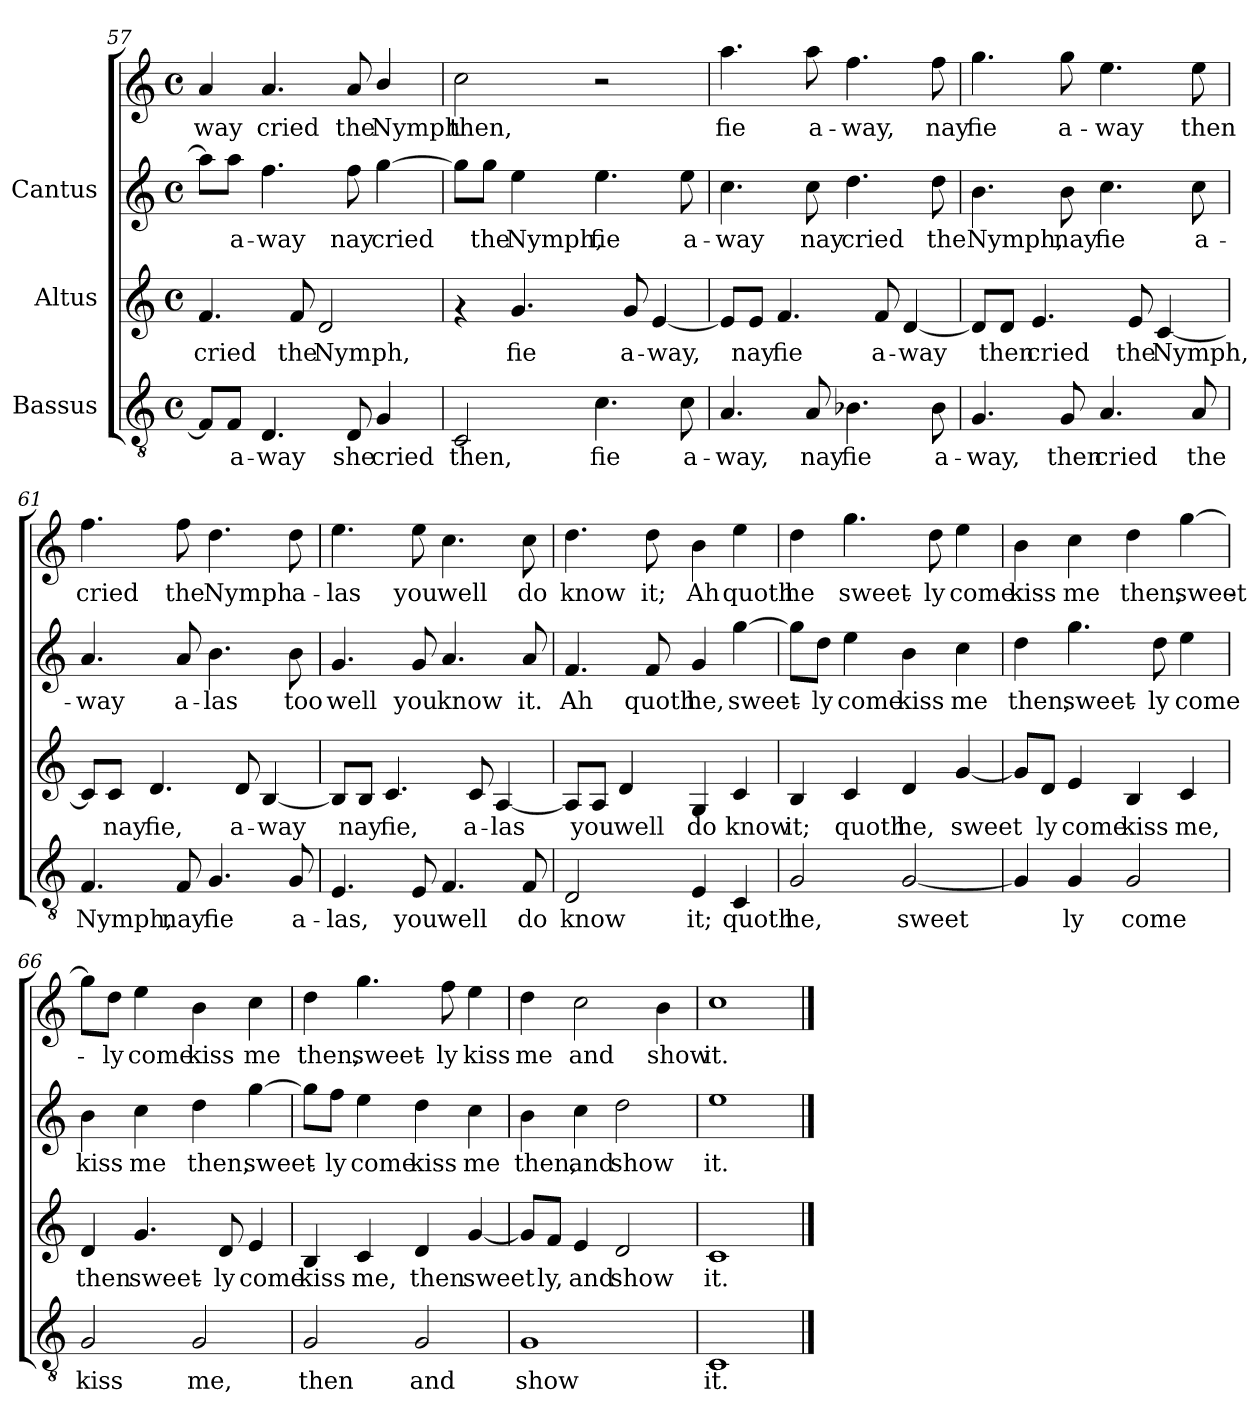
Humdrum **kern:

**kern	**text	**kern	**text	**kern	**text	**kern	**text
*part3	*part3	*part2	*part2	*part1	*part1	*part1	*part1
*staff4	*staff4	*staff3	*staff3	*staff2	*staff2	*staff1	*staff1
*I"Bassus	*	*I"Altus	*	*I"Cantus	*	*	*
*clefGv2	*	*clefG2	*	*clefG2	*	*clefG2	*
*M4/4	*	*M4/4	*	*M4/4	*	*M4/4	*
*met(c)	*	*met(c)	*	*met(c)	*	*met(c)	*
=57	=57	=57	=57	=57	=57	=57	=57
!	!LO:LY:b:cj	!	!LO:LY:b:cj	!	!LO:LY:b:cj	!	!LO:LY:b:cj
8F/L]	.	4.f/	cried	8aa\L]	.	4a/	way
!	!LO:LY:b:cj	!	!	!	!LO:LY:b:cj	!	!
8F/J	a-	.	.	8aa\J	a-	.	.
!	!LO:LY:b:cj	!	!	!	!LO:LY:b:cj	!	!LO:LY:b:cj
4.D/	-way	.	.	4.ff\	-way	4.a/	cried
!	!	!	!LO:LY:b:cj	!	!	!	!
.	.	8f/	the	.	.	.	.
!	!	!	!LO:LY:b:cj	!	!	!	!
.	.	2d/	Nymph,	.	.	.	.
!	!LO:LY:b:cj	!	!	!	!LO:LY:b:cj	!	!LO:LY:b:cj
8D/	she	.	.	8ff\	nay	8a/	the
!	!LO:LY:b:cj	!	!	!	!LO:LY:b:cj	!	!LO:LY:b:cj
4G/	cried	.	.	[>4gg\	cried	4b/	Nymph
=58	=58	=58	=58	=58	=58	=58	=58
!	!LO:LY:b:cj	!	!	!	!LO:LY:b:cj	!	!LO:LY:b:cj
2C/	then,	4rf	.	8gg\L]	.	2cc\	then,
!	!	!	!	!	!LO:LY:b:cj	!	!
.	.	.	.	8gg\J	the	.	.
!	!	!	!LO:LY:b:cj	!	!LO:LY:b:cj	!	!
.	.	4.g/	fie	4ee\	Nymph,	.	.
!	!LO:LY:b:cj	!	!	!	!LO:LY:b:cj	!	!
4.c\	fie	.	.	4.ee\	fie	2r	.
!	!	!	!LO:LY:b:cj	!	!	!	!
.	.	8g/	a-	.	.	.	.
!	!	!	!LO:LY:b:cj	!	!	!	!
.	.	[<4e/	-way,	.	.	.	.
!	!LO:LY:b:cj	!	!	!	!LO:LY:b:cj	!	!
8c\	a-	.	.	8ee\	a-	.	.
!!LO:LB:g=z
=59	=59	=59	=59	=59	=59	=59	=59
!	!LO:LY:b:cj	!	!LO:LY:b:cj	!	!LO:LY:b:cj	!	!LO:LY:b:cj
4.A/	-way,	8e/L]	.	4.cc\	way	4.aa\	-fie
!	!	!	!LO:LY:b:cj	!	!	!	!
.	.	8e/J	nay	.	.	.	.
!	!	!	!LO:LY:b:cj	!	!	!	!
.	.	4.f/	fie	.	.	.	.
!	!LO:LY:b:cj	!	!	!	!LO:LY:b:cj	!	!LO:LY:b:cj
8A/	nay	.	.	8cc\	nay	8aa\	a-
!	!LO:LY:b:cj	!	!	!	!LO:LY:b:cj	!	!LO:LY:b:cj
4.B-X\	fie	.	.	4.dd\	cried	4.ff\	-way,
!	!	!	!LO:LY:b:cj	!	!	!	!
.	.	8f/	a-	.	.	.	.
!	!	!	!LO:LY:b:cj	!	!	!	!
.	.	[<4d/	-way	.	.	.	.
!	!LO:LY:b:cj	!	!	!	!LO:LY:b:cj	!	!LO:LY:b:cj
8B-\	a-	.	.	8dd\	the	8ff\	nay
=60	=60	=60	=60	=60	=60	=60	=60
!	!LO:LY:b:cj	!	!LO:LY:b:cj	!	!LO:LY:b:cj	!	!LO:LY:b:cj
4.G/	-way,	8d/L]	.	4.b\	Nymph,	4.gg\	fie
!	!	!	!LO:LY:b:cj	!	!	!	!
.	.	8d/J	then	.	.	.	.
!	!	!	!LO:LY:b:cj	!	!	!	!
.	.	4.e/	cried	.	.	.	.
!	!LO:LY:b:cj	!	!	!	!LO:LY:b:cj	!	!LO:LY:b:cj
8G/	then	.	.	8b\	nay	8gg\	a-
!	!LO:LY:b:cj	!	!	!	!LO:LY:b:cj	!	!LO:LY:b:cj
4.A/	cried	.	.	4.cc\	fie	4.ee\	-way
!	!	!	!LO:LY:b:cj	!	!	!	!
.	.	8e/	the	.	.	.	.
!	!	!	!LO:LY:b:cj	!	!	!	!
.	.	[<4c/	Nymph,	.	.	.	.
!	!LO:LY:b:cj	!	!	!	!LO:LY:b:cj	!	!LO:LY:b:cj
8A/	the	.	.	8cc\	a-	8ee\	then
=61	=61	=61	=61	=61	=61	=61	=61
!	!LO:LY:b:cj	!	!LO:LY:b:cj	!	!LO:LY:b:cj	!	!LO:LY:b:cj
4.F/	Nymph,	8c/L]	.	4.a/	-way	4.ff\	-cried
!	!	!	!LO:LY:b:cj	!	!	!	!
.	.	8c/J	nay	.	.	.	.
!	!	!	!LO:LY:b:cj	!	!	!	!
.	.	4.d/	fie,	.	.	.	.
!	!LO:LY:b:cj	!	!	!	!LO:LY:b:cj	!	!LO:LY:b:cj
8F/	nay	.	.	8a/	a-	8ff\	the
!	!LO:LY:b:cj	!	!	!	!LO:LY:b:cj	!	!LO:LY:b:cj
4.G/	fie	.	.	4.b\	-las	4.dd\	Nymph
!	!	!	!LO:LY:b:cj	!	!	!	!
.	.	8d/	a-	.	.	.	.
!	!	!	!LO:LY:b:cj	!	!	!	!
.	.	[<4B/	-way	.	.	.	.
!	!LO:LY:b:cj	!	!	!	!LO:LY:b:cj	!	!LO:LY:b:cj
8G/	a-	.	.	8b\	too	8dd\	a-
=62	=62	=62	=62	=62	=62	=62	=62
!	!LO:LY:b:cj	!	!LO:LY:b:cj	!	!LO:LY:b:cj	!	!LO:LY:b:cj
4.E/	-las,	8B/L]	.	4.g/	well	4.ee\	las
!	!	!	!LO:LY:b:cj	!	!	!	!
.	.	8B/J	nay	.	.	.	.
!	!	!	!LO:LY:b:cj	!	!	!	!
.	.	4.c/	fie,	.	.	.	.
!	!LO:LY:b:cj	!	!	!	!LO:LY:b:cj	!	!LO:LY:b:cj
8E/	you	.	.	8g/	you	8ee\	you
!	!LO:LY:b:cj	!	!	!	!LO:LY:b:cj	!	!LO:LY:b:cj
4.F/	well	.	.	4.a/	know	4.cc\	well
!	!	!	!LO:LY:b:cj	!	!	!	!
.	.	8c/	a-	.	.	.	.
!	!	!	!LO:LY:b:cj	!	!	!	!
.	.	[<4A/	-las	.	.	.	.
!	!LO:LY:b:cj	!	!	!	!LO:LY:b:cj	!	!LO:LY:b:cj
8F/	do	.	.	8a/	it.	8cc\	do
!!LO:LB:g=z
=63	=63	=63	=63	=63	=63	=63	=63
!	!LO:LY:b:cj	!	!LO:LY:b:cj	!	!LO:LY:b:cj	!	!LO:LY:b:cj
2D/	know	8A/L]	.	4.f/	Ah	4.dd\	know
!	!	!	!LO:LY:b:cj	!	!	!	!
.	.	8A/J	you	.	.	.	.
!	!	!	!LO:LY:b:cj	!	!	!	!
.	.	4d/	well	.	.	.	.
!	!	!	!	!	!LO:LY:b:cj	!	!LO:LY:b:cj
.	.	.	.	8f/	quoth	8dd\	it;
!	!LO:LY:b:cj	!	!LO:LY:b:cj	!	!LO:LY:b:cj	!	!LO:LY:b:cj
4E/	it;	4G/	do	4g/	he,	4b\	Ah
!	!LO:LY:b:cj	!	!LO:LY:b:cj	!	!LO:LY:b:cj	!	!LO:LY:b:cj
4C/	quoth	4c/	know	[>4gg\	sweet-	4ee\	quoth
=64	=64	=64	=64	=64	=64	=64	=64
!	!LO:LY:b:cj	!	!LO:LY:b:cj	!	!LO:LY:b:cj	!	!LO:LY:b:cj
2G/	he,	4B/	it;	8gg\L]	.	4dd\	-he
!	!	!	!	!	!LO:LY:b:cj	!	!
.	.	.	.	8dd\J	ly	.	.
!	!	!	!LO:LY:b:cj	!	!LO:LY:b:cj	!	!LO:LY:b:cj
.	.	4c/	quoth	4ee\	come	4.gg\	sweet-
!	!LO:LY:b:cj	!	!LO:LY:b:cj	!	!LO:LY:b:cj	!	!
[<2G/	sweet-	4d/	he,	4b\	kiss	.	.
!	!	!	!	!	!	!	!LO:LY:b:cj
.	.	.	.	.	.	8dd\	-ly
!	!	!	!LO:LY:b:cj	!	!LO:LY:b:cj	!	!LO:LY:b:cj
.	.	[<4g/	sweet-	4cc\	me	4ee\	come
=65	=65	=65	=65	=65	=65	=65	=65
!	!LO:LY:b:cj	!	!LO:LY:b:cj	!	!LO:LY:b:cj	!	!LO:LY:b:cj
4G/]	-	8g/L]	-	4dd\	-then,	4b\	kiss
!	!	!	!LO:LY:b:cj	!	!	!	!
.	.	8d/J	ly	.	.	.	.
!	!LO:LY:b:cj	!	!LO:LY:b:cj	!	!LO:LY:b:cj	!	!LO:LY:b:cj
4G/	ly	4e/	come	4.gg\	sweet-	4cc\	me
!	!LO:LY:b:cj	!	!LO:LY:b:cj	!	!	!	!LO:LY:b:cj
2G/	come	4B/	kiss	.	.	4dd\	then,
!	!	!	!	!	!LO:LY:b:cj	!	!
.	.	.	.	8dd\	-ly	.	.
!	!	!	!LO:LY:b:cj	!	!LO:LY:b:cj	!	!LO:LY:b:cj
.	.	4c/	me,	4ee\	come	[>4gg\	sweet-
=66	=66	=66	=66	=66	=66	=66	=66
!	!LO:LY:b:cj	!	!LO:LY:b:cj	!	!LO:LY:b:cj	!	!LO:LY:b:cj
2G/	kiss	4d/	then	4b\	kiss	8gg\L]	.
!	!	!	!	!	!	!	!LO:LY:b:cj
.	.	.	.	.	.	8dd\J	ly
!	!	!	!LO:LY:b:cj	!	!LO:LY:b:cj	!	!LO:LY:b:cj
.	.	4.g/	sweet-	4cc\	me	4ee\	come
!	!LO:LY:b:cj	!	!	!	!LO:LY:b:cj	!	!LO:LY:b:cj
2G/	me,	.	.	4dd\	then,	4b\	kiss
!	!	!	!LO:LY:b:cj	!	!	!	!
.	.	8d/	-ly	.	.	.	.
!	!	!	!LO:LY:b:cj	!	!LO:LY:b:cj	!	!LO:LY:b:cj
.	.	4e/	come	[>4gg\	sweet-	4cc\	me
!!LO:PB:g=z
=67	=67	=67	=67	=67	=67	=67	=67
!	!LO:LY:b:cj	!	!LO:LY:b:cj	!	!LO:LY:b:cj	!	!LO:LY:b:cj
2G/	then	4B/	kiss	8gg\L]	.	4dd\	-then,
!	!	!	!	!	!LO:LY:b:cj	!	!
.	.	.	.	8ff\J	ly	.	.
!	!	!	!LO:LY:b:cj	!	!LO:LY:b:cj	!	!LO:LY:b:cj
.	.	4c/	me,	4ee\	come	4.gg\	sweet-
!	!LO:LY:b:cj	!	!LO:LY:b:cj	!	!LO:LY:b:cj	!	!
2G/	and	4d/	then	4dd\	kiss	.	.
!	!	!	!	!	!	!	!LO:LY:b:cj
.	.	.	.	.	.	8ff\	-ly
!	!	!	!LO:LY:b:cj	!	!LO:LY:b:cj	!	!LO:LY:b:cj
.	.	[<4g/	sweet-	4cc\	me	4ee\	kiss
=68	=68	=68	=68	=68	=68	=68	=68
!	!LO:LY:b:cj	!	!LO:LY:b:cj	!	!LO:LY:b:cj	!	!LO:LY:b:cj
1G	show	8g/L]	-	4b\	then,	4dd\	me
!	!	!	!LO:LY:b:cj	!	!	!	!
.	.	8f/J	ly,	.	.	.	.
!	!	!	!LO:LY:b:cj	!	!LO:LY:b:cj	!	!LO:LY:b:cj
.	.	4e/	and	4cc\	and	2cc\	and
!	!	!	!LO:LY:b:cj	!	!LO:LY:b:cj	!	!
.	.	2d/	show	2dd\	show	.	.
!	!	!	!	!	!	!	!LO:LY:b:cj
.	.	.	.	.	.	4b\	show
=69	=69	=69	=69	=69	=69	=69	=69
!	!LO:LY:b:cj	!	!LO:LY:b:cj	!	!LO:LY:b:cj	!	!LO:LY:b:cj
1C	it.	1c	it.	1ee	it.	1cc	it.
==	==	==	==	==	==	==	==
*-	*-	*-	*-	*-	*-	*-	*-
